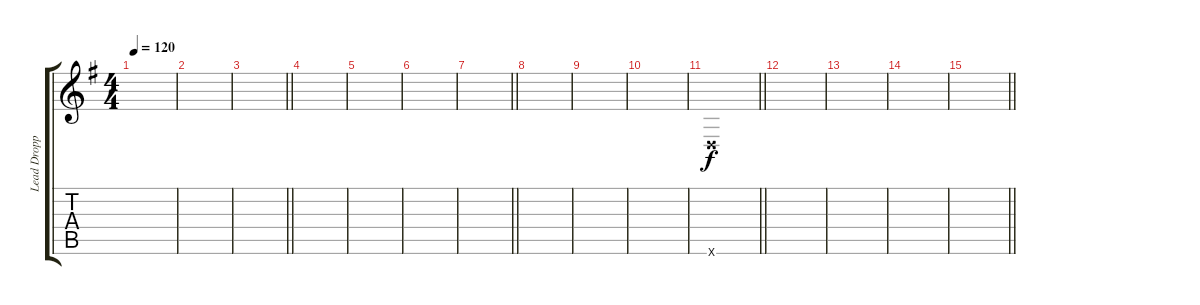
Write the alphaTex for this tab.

\track ("Lead Dropped D " "Lead Dropp") {instrument distortionguitar}
\staff {score tabs}
\tuning (E4 B3 G3 D3 A2 D2) {hide}
\ts (4 4)
\tempo 120
\clef g2
\ks eminor
|
|
\barLineRight lightlight
|
|
|
|
\barLineRight lightlight
|
|
|
|
\barLineRight lightlight
0.6{x}.1{volume 16 balance 8} |
\section ("" "")
|
|
|
\barLineRight lightlight
